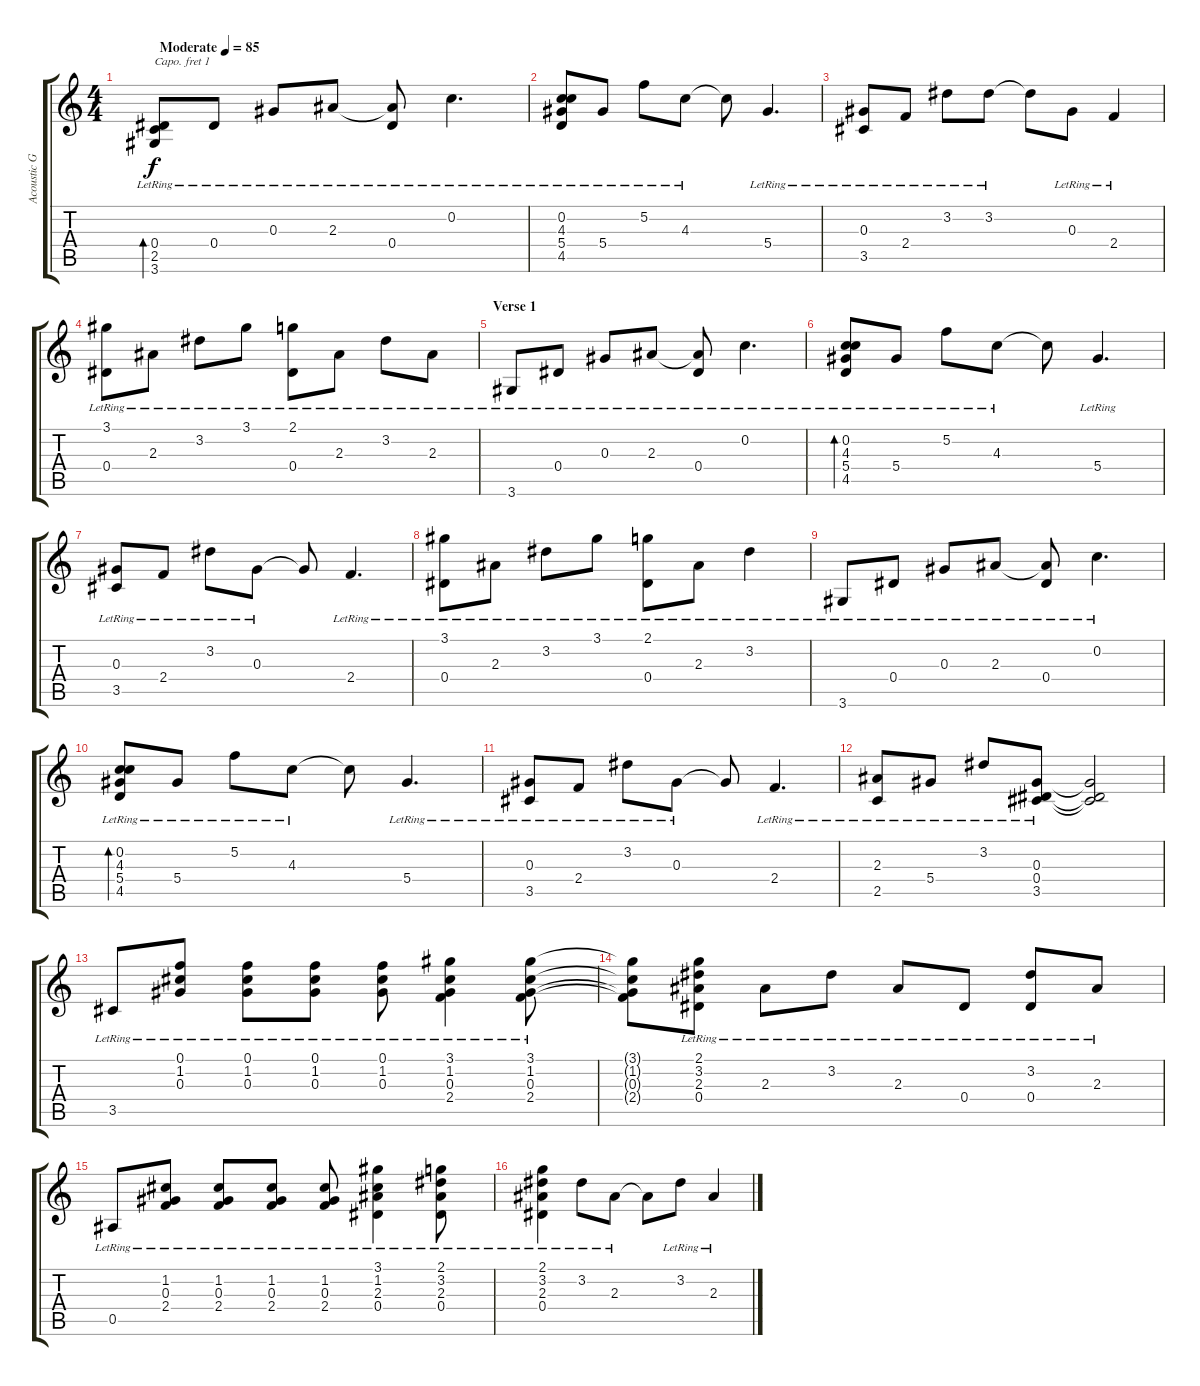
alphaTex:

\track ("Acoustic Guitar" "Acoustic G") {instrument acousticguitarsteel}
\staff {score tabs}
\capo 1
\tuning (E4 B3 G3 D3 A2 E2) {hide}
\ts (4 4)
\tempo (85 "Moderate")
\clef g2
\ks c
(0.4{lr} 2.5{lr} 3.6{lr}).8{bd 30 dy f instrument acousticguitarsteel} 0.4{lr}.8 0.3{lr}.8 2.3{lr}.8 (2.3{t} 0.4{lr}).8 0.2{lr}.4{d} |
(0.2 4.3{lr} 5.4{lr} 4.5{lr}).8 5.4{lr}.8 5.2{lr}.8 4.3{lr}.8 4.3{t}.8 5.4{lr}.4{d} |
(0.3{lr} 3.5{lr}).8 2.4{lr}.8 3.2{lr}.8 3.2{lr}.8 3.2{t}.8 0.3{lr}.8 2.4{lr}.4 |
(3.1{lr} 0.4{lr}).8 2.3{lr}.8 3.2{lr}.8 3.1{lr}.8 (2.1{lr} 0.4{lr}).8 2.3{lr}.8 3.2{lr}.8 2.3{lr}.8 |
\section ("" "Verse 1")
3.6{lr}.8 0.4{lr}.8 0.3{lr}.8 2.3{lr}.8 (2.3{t} 0.4{lr}).8 0.2{lr}.4{d} |
(0.2 4.3{lr} 5.4{lr} 4.5{lr}).8{bd 30} 5.4{lr}.8 5.2{lr}.8 4.3{lr}.8 4.3{t}.8 5.4{lr}.4{d} |
(0.3{lr} 3.5{lr}).8 2.4{lr}.8 3.2{lr}.8 0.3{lr}.8 0.3{t}.8 2.4{lr}.4{d} |
(3.1{lr} 0.4{lr}).8 2.3{lr}.8 3.2{lr}.8 3.1{lr}.8 (2.1{lr} 0.4{lr}).8 2.3{lr}.8 3.2{lr}.4 |
3.6{lr}.8 0.4{lr}.8 0.3{lr}.8 2.3{lr}.8 (2.3{t} 0.4{lr}).8 0.2{lr}.4{d} |
(0.2 4.3{lr} 5.4{lr} 4.5{lr}).8{bd 30} 5.4{lr}.8 5.2{lr}.8 4.3{lr}.8 4.3{t}.8 5.4{lr}.4{d} |
(0.3{lr} 3.5{lr}).8 2.4{lr}.8 3.2{lr}.8 0.3{lr}.8 0.3{t}.8 2.4{lr}.4{d} |
(2.3{lr} 2.5{lr}).8 5.4{lr}.8 3.2{lr}.8 (0.3{lr} 0.4{lr} 3.5{lr}).8 (0.3{t} 0.4{t} 3.5{t}).2 |
3.5{lr}.8 (0.1{lr} 1.2{lr} 0.3{lr}).8 (0.1{lr} 1.2{lr} 0.3{lr}).8 (0.1{lr} 1.2{lr} 0.3{lr}).8 (0.1{lr} 1.2{lr} 0.3{lr}).8 (3.1{lr} 1.2{lr} 0.3{lr} 2.4{lr}).4 (3.1{lr} 1.2{lr} 0.3{lr} 2.4{lr}).8 |
(3.1{t} 1.2{t} 0.3{t} 2.4{t}).8 (2.1{lr} 3.2{lr} 2.3{lr} 0.4{lr}).8 2.3{lr}.8 3.2{lr}.8 2.3{lr}.8 0.4{lr}.8 (3.2{lr} 0.4{lr}).8 2.3{lr}.8 |
0.5{lr}.8 (1.2{lr} 0.3{lr} 2.4{lr}).8 (1.2{lr} 0.3{lr} 2.4{lr}).8 (1.2{lr} 0.3{lr} 2.4{lr}).8 (1.2{lr} 0.3{lr} 2.4{lr}).8 (3.1{lr} 1.2{lr} 2.3{lr} 0.4{lr}).4 (2.1{lr} 3.2{lr} 2.3{lr} 0.4{lr}).8 |
(2.1{lr} 3.2{lr} 2.3{lr} 0.4{lr}).4 3.2{lr}.8 2.3{lr}.8 2.3{t}.8 3.2{lr}.8 2.3{lr}.4
